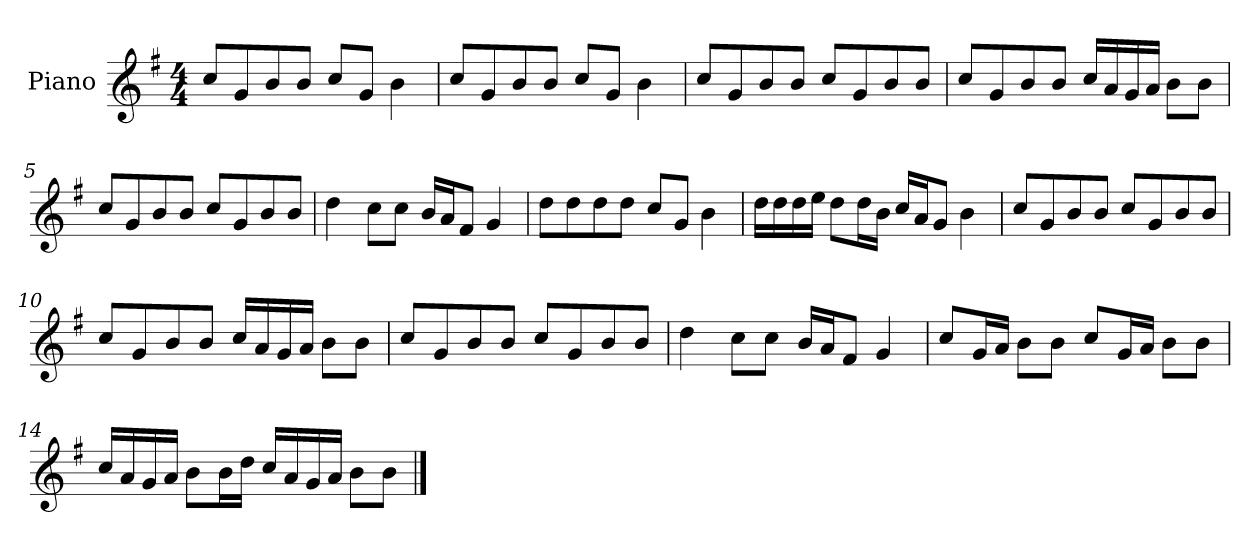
**kern
*part1
*staff1
*I"Piano
*I'P-no
*clefG2
*k[f#]
*M4/4
*MM90
=1
8cc/L
8g/
8b/
8b/J
8cc/L
8g/J
4b\
=2
8cc/L
8g/
8b/
8b/J
8cc/L
8g/J
4b\
=3
8cc/L
8g/
8b/
8b/J
8cc/L
8g/
8b/
8b/J
=4
8cc/L
8g/
8b/
8b/J
16cc/LL
16a/
16g/
16a/JJ
8b\L
8b\J
=5
8cc/L
8g/
8b/
8b/J
8cc/L
8g/
8b/
8b/J
!!LO:LB:g=z
=6
4dd\
8cc\L
8cc\J
16b/LL
16a/J
8f#/J
4g/
=7
8dd\L
8dd\
8dd\
8dd\J
8cc/L
8g/J
4b\
=8
16dd\LL
16dd\
16dd\
16ee\JJ
8dd\L
16dd\L
16b\JJ
16cc/LL
16a/J
8g/J
4b\
=9
8cc/L
8g/
8b/
8b/J
8cc/L
8g/
8b/
8b/J
=10
8cc/L
8g/
8b/
8b/J
16cc/LL
16a/
16g/
16a/JJ
8b\L
8b\J
!!LO:LB:g=z
=11
8cc/L
8g/
8b/
8b/J
8cc/L
8g/
8b/
8b/J
=12
4dd\
8cc\L
8cc\J
16b/LL
16a/J
8f#/J
4g/
=13
8cc/L
16g/L
16a/JJ
8b\L
8b\J
8cc/L
16g/L
16a/JJ
8b\L
8b\J
=14
16cc/LL
16a/
16g/
16a/JJ
8b\L
16b\L
16dd\JJ
16cc/LL
16a/
16g/
16a/JJ
8b\L
8b\J
==
*-
